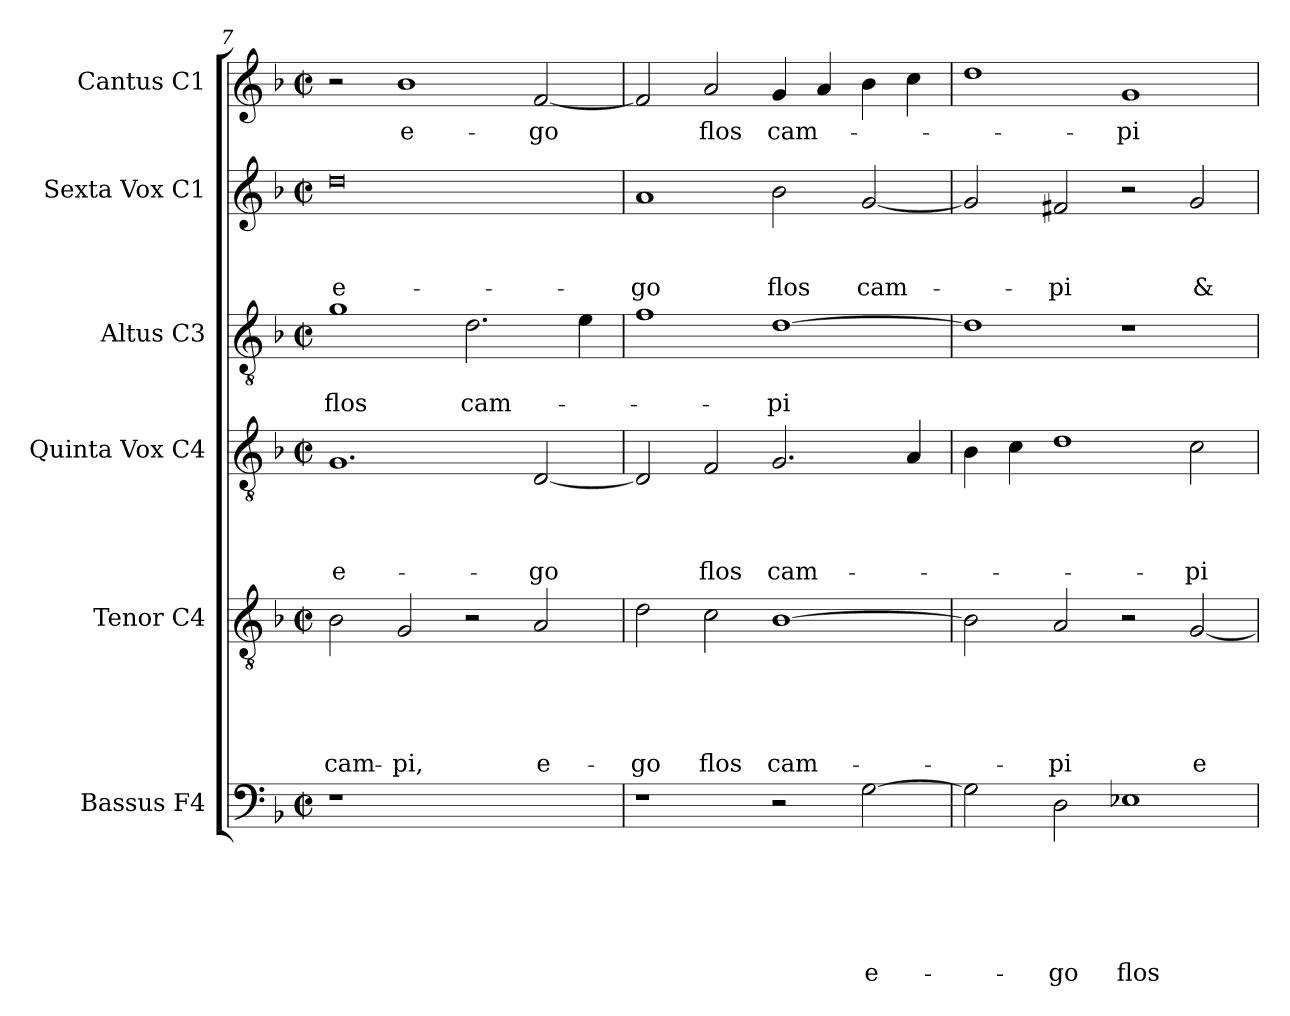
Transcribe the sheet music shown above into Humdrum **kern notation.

**kern	**text	**text	**text	**text	**text	**text	**kern	**text	**text	**text	**text	**text	**kern	**text	**text	**text	**text	**kern	**text	**text	**kern	**text	**text	**text	**kern	**text
*part6	*part6	*part6	*part6	*part6	*part6	*part6	*part5	*part5	*part5	*part5	*part5	*part5	*part4	*part4	*part4	*part4	*part4	*part3	*part3	*part3	*part2	*part2	*part2	*part2	*part1	*part1
*staff6	*staff6	*staff6	*staff6	*staff6	*staff6	*staff6	*staff5	*staff5	*staff5	*staff5	*staff5	*staff5	*staff4	*staff4	*staff4	*staff4	*staff4	*staff3	*staff3	*staff3	*staff2	*staff2	*staff2	*staff2	*staff1	*staff1
*I"Bassus F4	*	*	*	*	*	*	*I"Tenor C4	*	*	*	*	*	*I"Quinta Vox C4	*	*	*	*	*I"Altus C3	*	*	*I"Sexta Vox C1	*	*	*	*I"Cantus C1	*
*I'B	*	*	*	*	*	*	*I'T	*	*	*	*	*	*	*	*	*	*	*I'A	*	*	*	*	*	*	*I'C	*
!!LO:LB:g=z
*clefF4	*	*	*	*	*	*	*clefGv2	*	*	*	*	*	*clefGv2	*	*	*	*	*clefGv2	*	*	*clefG2	*	*	*	*clefG2	*
*k[b-]	*	*	*	*	*	*	*k[b-]	*	*	*	*	*	*k[b-]	*	*	*	*	*k[b-]	*	*	*k[b-]	*	*	*	*k[b-]	*
*F:	*	*	*	*	*	*	*F:	*	*	*	*	*	*F:	*	*	*	*	*F:	*	*	*F:	*	*	*	*F:	*
*M2/2	*	*	*	*	*	*	*M2/2	*	*	*	*	*	*M2/2	*	*	*	*	*M2/2	*	*	*M2/2	*	*	*	*M2/2	*
*met(c|)	*	*	*	*	*	*	*met(c|)	*	*	*	*	*	*met(c|)	*	*	*	*	*met(c|)	*	*	*met(c|)	*	*	*	*met(c|)	*
=7	=7	=7	=7	=7	=7	=7	=7	=7	=7	=7	=7	=7	=7	=7	=7	=7	=7	=7	=7	=7	=7	=7	=7	=7	=7	=7
!	!	!	!	!	!	!	!	!	!	!	!	!LO:LY:b	!	!	!	!	!LO:LY:b	!	!	!LO:LY:b	!	!	!	!LO:LY:b	!	!
1r	.	.	.	.	.	.	2B-\	.	.	.	.	cam-	1.G	.	.	.	e-	1g	.	flos	0dd	.	.	e-	2r	.
!	!	!	!	!	!	!	!	!	!	!	!	!LO:LY:b	!	!	!	!	!	!	!	!	!	!	!	!	!	!LO:LY:b
.	.	.	.	.	.	.	2G/	.	.	.	.	-pi,	.	.	.	.	.	.	.	.	.	.	.	.	1b-	e-
!	!	!	!	!	!	!	!	!	!	!	!	!	!	!	!	!	!	!	!	!LO:LY:b	!	!	!	!	!	!
1ryy	.	.	.	.	.	.	2r	.	.	.	.	.	.	.	.	.	.	2.d\	.	cam-	.	.	.	.	.	.
!	!	!	!	!	!	!	!	!	!	!	!	!LO:LY:b	!	!	!	!	!LO:LY:b	!	!	!	!	!	!	!	!	!LO:LY:b
.	.	.	.	.	.	.	2A/	.	.	.	.	e-	[2D/	.	.	.	-go	.	.	.	.	.	.	.	[2f/	-go
.	.	.	.	.	.	.	.	.	.	.	.	.	.	.	.	.	.	4e\	.	.	.	.	.	.	.	.
=8	=8	=8	=8	=8	=8	=8	=8	=8	=8	=8	=8	=8	=8	=8	=8	=8	=8	=8	=8	=8	=8	=8	=8	=8	=8	=8
!	!	!	!	!	!	!	!	!	!	!	!	!LO:LY:b	!	!	!	!	!	!	!	!	!	!	!	!LO:LY:b	!	!
1r	.	.	.	.	.	.	2d\	.	.	.	.	-go	2D/]	.	.	.	.	1f	.	.	1a	.	.	-go	2f/]	.
!	!	!	!	!	!	!	!	!	!	!	!	!LO:LY:b	!	!	!	!	!LO:LY:b	!	!	!	!	!	!	!	!	!LO:LY:b
.	.	.	.	.	.	.	2c\	.	.	.	.	flos	2F/	.	.	.	flos	.	.	.	.	.	.	.	2a/	flos
!	!	!	!	!	!	!	!	!	!	!	!	!LO:LY:b	!	!	!	!	!LO:LY:b	!	!	!LO:LY:b	!	!	!	!LO:LY:b	!	!LO:LY:b
2r	.	.	.	.	.	.	[1B-	.	.	.	.	cam-	2.G/	.	.	.	cam-	[1d	.	-pi	2b-\	.	.	flos	4g/	cam-
.	.	.	.	.	.	.	.	.	.	.	.	.	.	.	.	.	.	.	.	.	.	.	.	.	4a/	.
!	!	!	!	!	!	!LO:LY:b	!	!	!	!	!	!	!	!	!	!	!	!	!	!	!	!	!	!LO:LY:b	!	!
[2G\	.	.	.	.	.	e-	.	.	.	.	.	.	.	.	.	.	.	.	.	.	[2g/	.	.	cam-	4b-\	.
.	.	.	.	.	.	.	.	.	.	.	.	.	4A/	.	.	.	.	.	.	.	.	.	.	.	4cc\	.
=9	=9	=9	=9	=9	=9	=9	=9	=9	=9	=9	=9	=9	=9	=9	=9	=9	=9	=9	=9	=9	=9	=9	=9	=9	=9	=9
2G\]	.	.	.	.	.	.	2B-\]	.	.	.	.	.	4B-\	.	.	.	.	1d]	.	.	2g/]	.	.	.	1dd	.
.	.	.	.	.	.	.	.	.	.	.	.	.	4c\	.	.	.	.	.	.	.	.	.	.	.	.	.
!	!	!	!	!	!	!LO:LY:b	!	!	!	!	!	!LO:LY:b	!	!	!	!	!	!	!	!	!	!	!	!LO:LY:b	!	!
2D\	.	.	.	.	.	-go	2A/	.	.	.	.	-pi	1d	.	.	.	.	.	.	.	2f#X/	.	.	-pi	.	.
!	!	!	!	!	!	!LO:LY:b	!	!	!	!	!	!	!	!	!	!	!	!	!	!	!	!	!	!	!	!LO:LY:b
1E-X	.	.	.	.	.	flos	2r	.	.	.	.	.	.	.	.	.	.	1r	.	.	2r	.	.	.	1g	-pi
!	!	!	!	!	!	!	!	!	!	!	!	!LO:LY:b	!	!	!	!	!LO:LY:b	!	!	!	!	!	!	!LO:LY:b	!	!
.	.	.	.	.	.	.	[2G/	.	.	.	.	e-	2c\	.	.	.	-pi	.	.	.	2g/	.	.	&	.	.
=	=	=	=	=	=	=	=	=	=	=	=	=	=	=	=	=	=	=	=	=	=	=	=	=	=	=
*-	*-	*-	*-	*-	*-	*-	*-	*-	*-	*-	*-	*-	*-	*-	*-	*-	*-	*-	*-	*-	*-	*-	*-	*-	*-	*-
